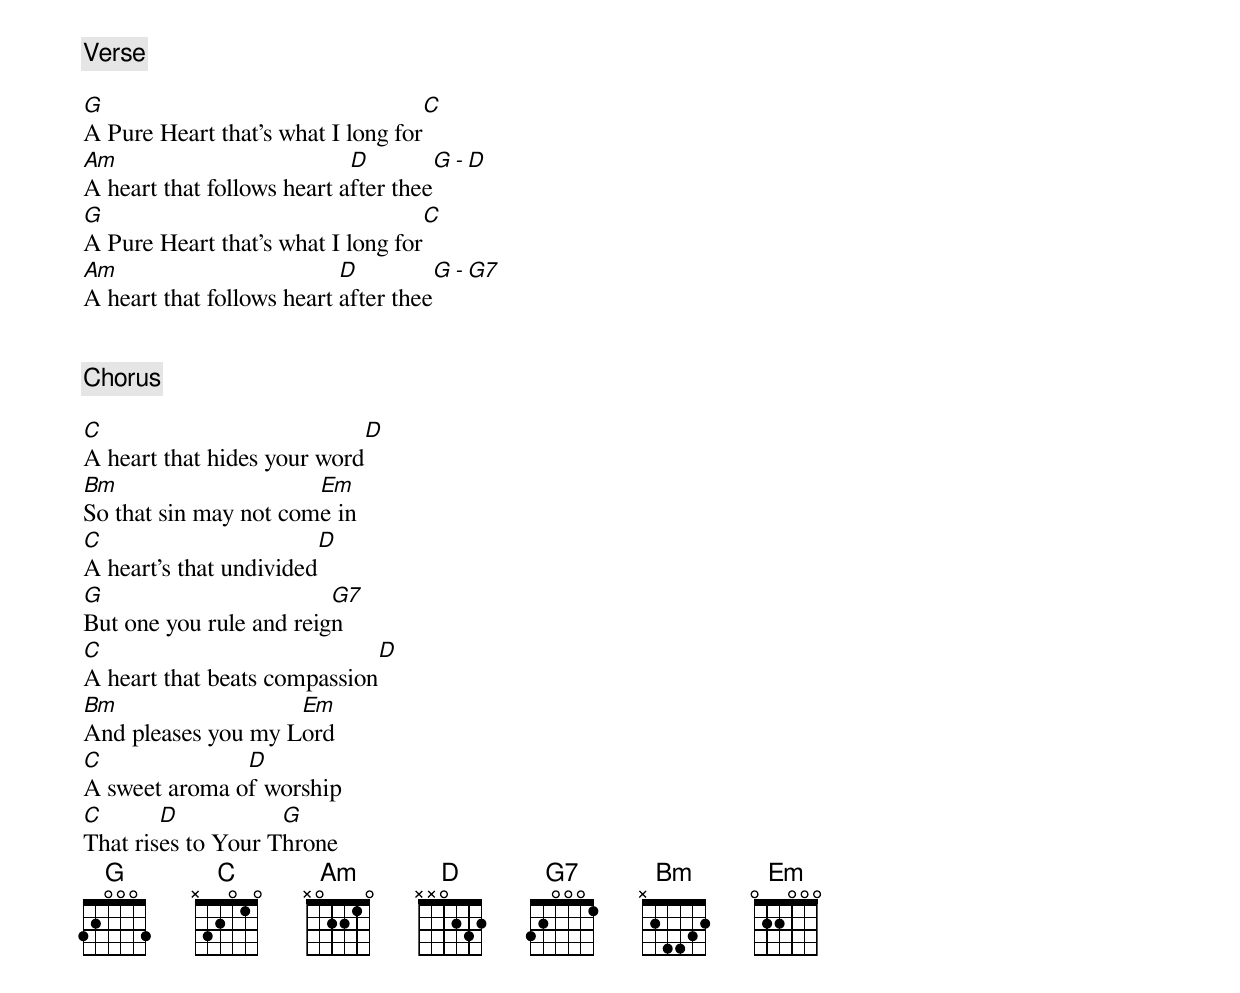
[Verse]

G                                      C
A Pure Heart that’s what I long for
Am                          D                G - D
A heart that follows heart after thee
G                                      C
A Pure Heart that’s what I long for
Am                         D                 G - G7
A heart that follows heart after thee


[Chorus]

C                                 D
A heart that hides your word
Bm                     Em
So that sin may not come in
C                        D
A heart’s that undivided
G                        G7
But one you rule and reign
C                                D
A heart that beats compassion
Bm                  Em
And pleases you my Lord
C              D
A sweet aroma of worship
C       D           G
That rises to Your Throne
